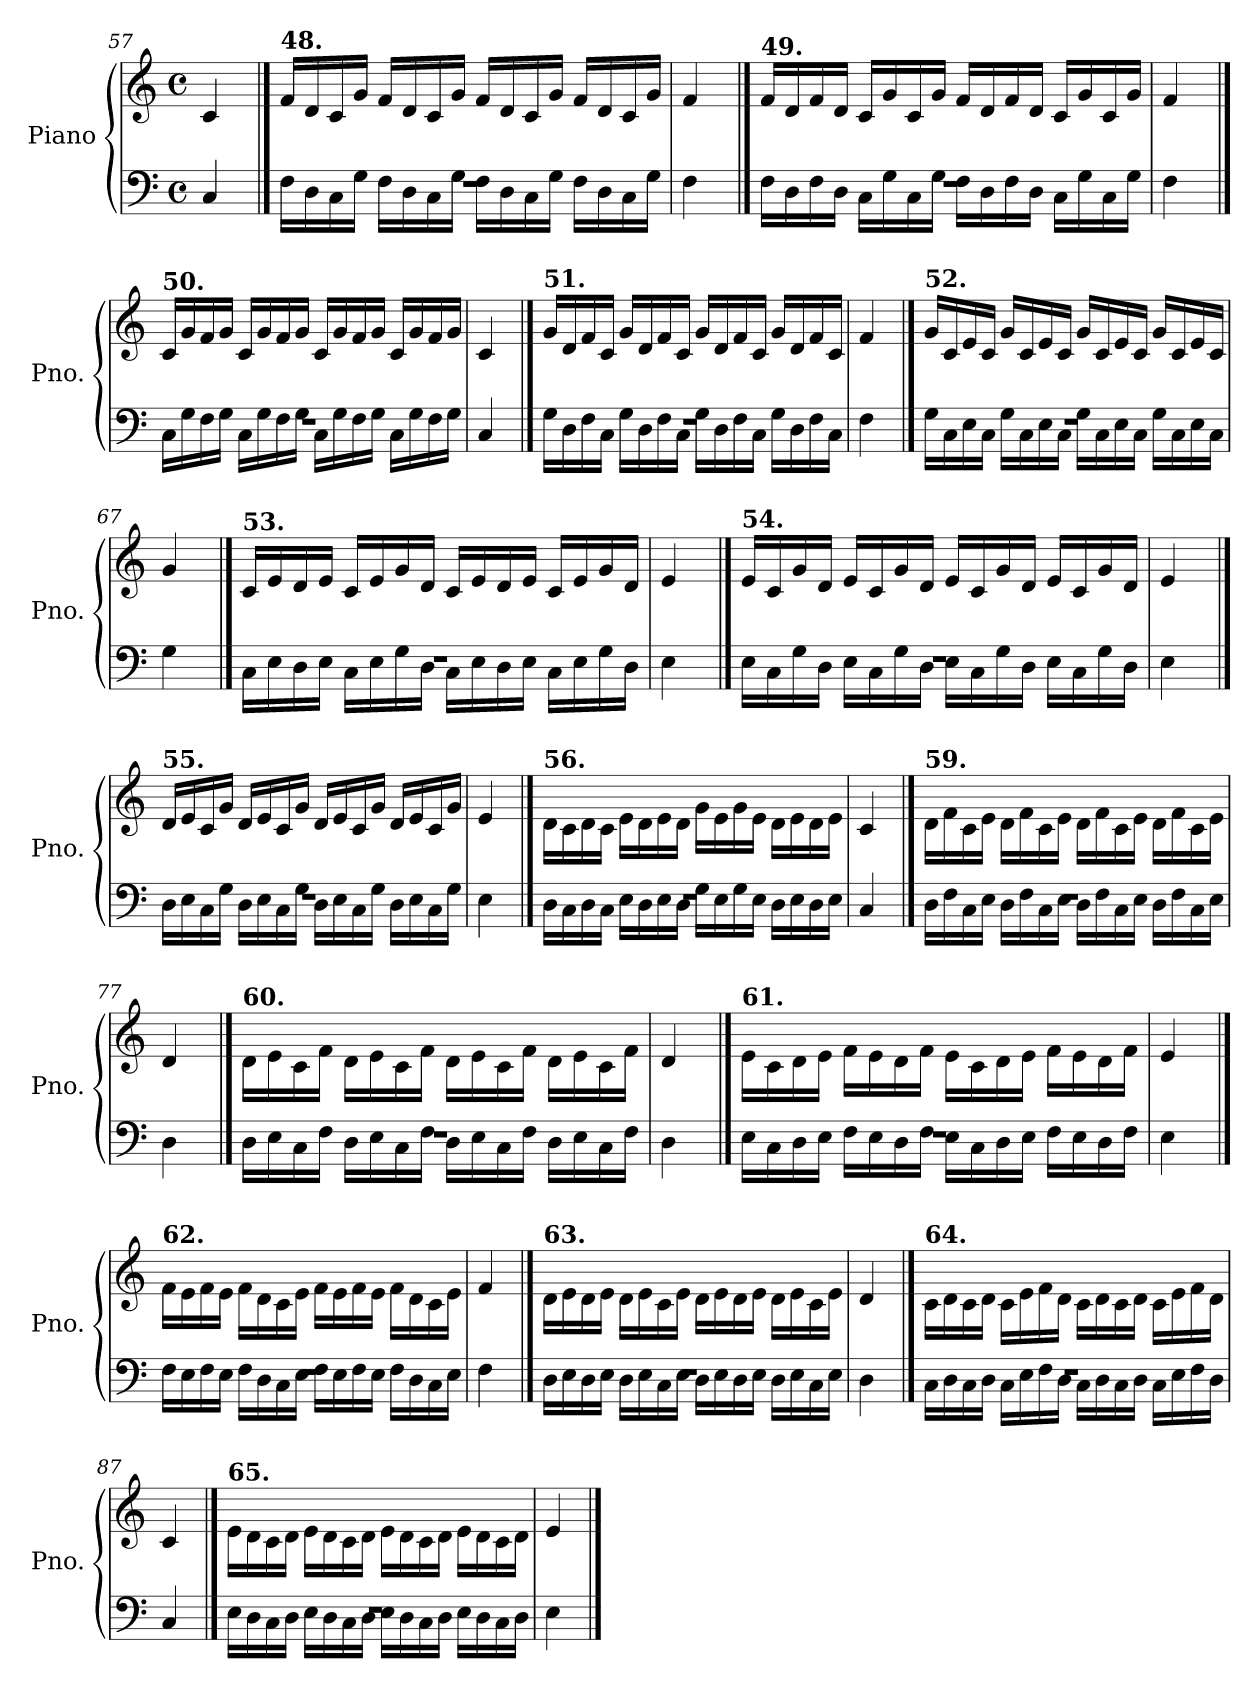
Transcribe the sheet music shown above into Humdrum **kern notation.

**kern	**kern
*part1	*part1
*staff2	*staff1
*I"Piano	*
*I'Pno.	*
*clefF4	*clefG2
*k[]	*k[]
*M4/4	*M4/4
*met(c)	*met(c)
=57	=57
4C</	4c/
!!LO:LB:g=z
==58	==58
*^	*
*	*^	*
!	!	!	!LO:TX:a:B:t=48.
1r	16F<\LL	1r	16f/LL
.	16D<\	.	16d/
.	16C<\	.	16c/
.	16G<\JJ	.	16g/JJ
.	16F<\LL	.	16f/LL
.	16D<\	.	16d/
.	16C<\	.	16c/
.	16G<\JJ	.	16g/JJ
.	16F<\LL	.	16f/LL
.	16D<\	.	16d/
.	16C<\	.	16c/
.	16G<\JJ	.	16g/JJ
.	16F<\LL	.	16f/LL
.	16D<\	.	16d/
.	16C<\	.	16c/
.	16G<\JJ	.	16g/JJ
*v	*v	*v	*
=59	=59
4F<\	4f/
==60	==60
*^	*
*	*^	*
!	!	!	!LO:TX:a:B:t=49.
1r	16F<\LL	1r	16f/LL
.	16D<\	.	16d/
.	16F<\	.	16f/
.	16D<\JJ	.	16d/JJ
.	16C<\LL	.	16c/LL
.	16G<\	.	16g/
.	16C<\	.	16c/
.	16G<\JJ	.	16g/JJ
.	16F<\LL	.	16f/LL
.	16D<\	.	16d/
.	16F<\	.	16f/
.	16D<\JJ	.	16d/JJ
.	16C<\LL	.	16c/LL
.	16G<\	.	16g/
.	16C<\	.	16c/
.	16G<\JJ	.	16g/JJ
*v	*v	*v	*
=61	=61
4F<\	4f/
==62	==62
*^	*
*	*^	*
!	!	!	!LO:TX:a:B:t=50.
1r	16C<\LL	1r	16c/LL
.	16G<\	.	16g/
.	16F<\	.	16f/
.	16G<\JJ	.	16g/JJ
.	16C<\LL	.	16c/LL
.	16G<\	.	16g/
.	16F<\	.	16f/
.	16G<\JJ	.	16g/JJ
.	16C<\LL	.	16c/LL
.	16G<\	.	16g/
.	16F<\	.	16f/
.	16G<\JJ	.	16g/JJ
.	16C<\LL	.	16c/LL
.	16G<\	.	16g/
.	16F<\	.	16f/
.	16G<\JJ	.	16g/JJ
*v	*v	*v	*
=63	=63
4C</	4c/
!!LO:LB:g=z
==64	==64
*^	*
*	*^	*
!	!	!	!LO:TX:a:B:t=51.
1r	16G<\LL	1r	16g/LL
.	16D<\	.	16d/
.	16F<\	.	16f/
.	16C<\JJ	.	16c/JJ
.	16G<\LL	.	16g/LL
.	16D<\	.	16d/
.	16F<\	.	16f/
.	16C<\JJ	.	16c/JJ
.	16G<\LL	.	16g/LL
.	16D<\	.	16d/
.	16F<\	.	16f/
.	16C<\JJ	.	16c/JJ
.	16G<\LL	.	16g/LL
.	16D<\	.	16d/
.	16F<\	.	16f/
.	16C<\JJ	.	16c/JJ
*v	*v	*v	*
=65	=65
4F<\	4f/
==66	==66
*^	*
*	*^	*
!	!	!	!LO:TX:a:B:t=52.
1r	16G<\LL	1r	16g/LL
.	16C<\	.	16c/
.	16E<\	.	16e/
.	16C<\JJ	.	16c/JJ
.	16G<\LL	.	16g/LL
.	16C<\	.	16c/
.	16E<\	.	16e/
.	16C<\JJ	.	16c/JJ
.	16G<\LL	.	16g/LL
.	16C<\	.	16c/
.	16E<\	.	16e/
.	16C<\JJ	.	16c/JJ
.	16G<\LL	.	16g/LL
.	16C<\	.	16c/
.	16E<\	.	16e/
.	16C<\JJ	.	16c/JJ
*v	*v	*v	*
=67	=67
4G<\	4g/
==68	==68
*^	*
*	*^	*
!	!	!	!LO:TX:a:B:t=53.
1r	16C<\LL	1r	16c/LL
.	16E<\	.	16e/
.	16D<\	.	16d/
.	16E<\JJ	.	16e/JJ
.	16C<\LL	.	16c/LL
.	16E<\	.	16e/
.	16G<\	.	16g/
.	16D<\JJ	.	16d/JJ
.	16C<\LL	.	16c/LL
.	16E<\	.	16e/
.	16D<\	.	16d/
.	16E<\JJ	.	16e/JJ
.	16C<\LL	.	16c/LL
.	16E<\	.	16e/
.	16G<\	.	16g/
.	16D<\JJ	.	16d/JJ
*v	*v	*v	*
=69	=69
4E<\	4e/
!!LO:LB:g=z
==70	==70
*^	*
*	*^	*
!	!	!	!LO:TX:a:B:t=54.
1r	16E<\LL	1r	16e/LL
.	16C<\	.	16c/
.	16G<\	.	16g/
.	16D<\JJ	.	16d/JJ
.	16E<\LL	.	16e/LL
.	16C<\	.	16c/
.	16G<\	.	16g/
.	16D<\JJ	.	16d/JJ
.	16E<\LL	.	16e/LL
.	16C<\	.	16c/
.	16G<\	.	16g/
.	16D<\JJ	.	16d/JJ
.	16E<\LL	.	16e/LL
.	16C<\	.	16c/
.	16G<\	.	16g/
.	16D<\JJ	.	16d/JJ
*v	*v	*v	*
=71	=71
4E<\	4e/
==72	==72
*^	*
*	*^	*
!	!	!	!LO:TX:a:B:t=55.
1r	16D<\LL	1r	16d/LL
.	16E<\	.	16e/
.	16C<\	.	16c/
.	16G<\JJ	.	16g/JJ
.	16D<\LL	.	16d/LL
.	16E<\	.	16e/
.	16C<\	.	16c/
.	16G<\JJ	.	16g/JJ
.	16D<\LL	.	16d/LL
.	16E<\	.	16e/
.	16C<\	.	16c/
.	16G<\JJ	.	16g/JJ
.	16D<\LL	.	16d/LL
.	16E<\	.	16e/
.	16C<\	.	16c/
.	16G<\JJ	.	16g/JJ
*v	*v	*v	*
=73	=73
4E<\	4e/
==74	==74
*^	*
*	*^	*
!	!	!	!LO:TX:a:B:t=56.
1r	16D<\LL	1r	16d\LL
.	16C<\	.	16c\
.	16D<\	.	16d\
.	16C<\JJ	.	16c\JJ
.	16E<\LL	.	16e\LL
.	16D<\	.	16d\
.	16E<\	.	16e\
.	16D<\JJ	.	16d\JJ
.	16G<\LL	.	16g\LL
.	16E<\	.	16e\
.	16G<\	.	16g\
.	16E<\JJ	.	16e\JJ
.	16D<\LL	.	16d\LL
.	16E<\	.	16e\
.	16D<\	.	16d\
.	16E<\JJ	.	16e\JJ
*v	*v	*v	*
=75	=75
4C</	4c/
!!LO:PB:g=z
==76	==76
*^	*
*	*^	*
!	!	!	!LO:TX:a:B:t=59.
1r	16D<\LL	1r	16d\LL
.	16F<\	.	16f\
.	16C<\	.	16c\
.	16E<\JJ	.	16e\JJ
.	16D<\LL	.	16d\LL
.	16F<\	.	16f\
.	16C<\	.	16c\
.	16E<\JJ	.	16e\JJ
.	16D<\LL	.	16d\LL
.	16F<\	.	16f\
.	16C<\	.	16c\
.	16E<\JJ	.	16e\JJ
.	16D<\LL	.	16d\LL
.	16F<\	.	16f\
.	16C<\	.	16c\
.	16E<\JJ	.	16e\JJ
*v	*v	*v	*
=77	=77
4D<\	4d/
!!LO:LB:g=z
==78	==78
*^	*
*	*^	*
!	!	!	!LO:TX:a:B:t=60.
1r	16D<\LL	1r	16d\LL
.	16E<\	.	16e\
.	16C<\	.	16c\
.	16F<\JJ	.	16f\JJ
.	16D<\LL	.	16d\LL
.	16E<\	.	16e\
.	16C<\	.	16c\
.	16F<\JJ	.	16f\JJ
.	16D<\LL	.	16d\LL
.	16E<\	.	16e\
.	16C<\	.	16c\
.	16F<\JJ	.	16f\JJ
.	16D<\LL	.	16d\LL
.	16E<\	.	16e\
.	16C<\	.	16c\
.	16F<\JJ	.	16f\JJ
*v	*v	*v	*
=79	=79
4D<\	4d/
==80	==80
*^	*
*	*^	*
!	!	!	!LO:TX:a:B:t=61.
1r	16E<\LL	1r	16e\LL
.	16C<\	.	16c\
.	16D<\	.	16d\
.	16E<\JJ	.	16e\JJ
.	16F<\LL	.	16f\LL
.	16E<\	.	16e\
.	16D<\	.	16d\
.	16F<\JJ	.	16f\JJ
.	16E<\LL	.	16e\LL
.	16C<\	.	16c\
.	16D<\	.	16d\
.	16E<\JJ	.	16e\JJ
.	16F<\LL	.	16f\LL
.	16E<\	.	16e\
.	16D<\	.	16d\
.	16F<\JJ	.	16f\JJ
*v	*v	*v	*
=81	=81
4E<\	4e/
==82	==82
*^	*
*	*^	*
!	!	!	!LO:TX:a:B:t=62.
1r	16F<\LL	1r	16f\LL
.	16E<\	.	16e\
.	16F<\	.	16f\
.	16E<\JJ	.	16e\JJ
.	16F<\LL	.	16f\LL
.	16D<\	.	16d\
.	16C<\	.	16c\
.	16E<\JJ	.	16e\JJ
.	16F<\LL	.	16f\LL
.	16E<\	.	16e\
.	16F<\	.	16f\
.	16E<\JJ	.	16e\JJ
.	16F<\LL	.	16f\LL
.	16D<\	.	16d\
.	16C<\	.	16c\
.	16E<\JJ	.	16e\JJ
*v	*v	*v	*
=83	=83
4F<\	4f/
!!LO:LB:g=z
==84	==84
*^	*
*	*^	*
!	!	!	!LO:TX:a:B:t=63.
1r	16D<\LL	1r	16d\LL
.	16E<\	.	16e\
.	16D<\	.	16d\
.	16E<\JJ	.	16e\JJ
.	16D<\LL	.	16d\LL
.	16E<\	.	16e\
.	16C<\	.	16c\
.	16E<\JJ	.	16e\JJ
.	16D<\LL	.	16d\LL
.	16E<\	.	16e\
.	16D<\	.	16d\
.	16E<\JJ	.	16e\JJ
.	16D<\LL	.	16d\LL
.	16E<\	.	16e\
.	16C<\	.	16c\
.	16E<\JJ	.	16e\JJ
*v	*v	*v	*
=85	=85
4D<\	4d/
==86	==86
*^	*
*	*^	*
!	!	!	!LO:TX:a:B:t=64.
1r	16C<\LL	1r	16c\LL
.	16D<\	.	16d\
.	16C<\	.	16c\
.	16D<\JJ	.	16d\JJ
.	16C<\LL	.	16c\LL
.	16E<\	.	16e\
.	16F<\	.	16f\
.	16D<\JJ	.	16d\JJ
.	16C<\LL	.	16c\LL
.	16D<\	.	16d\
.	16C<\	.	16c\
.	16D<\JJ	.	16d\JJ
.	16C<\LL	.	16c\LL
.	16E<\	.	16e\
.	16F<\	.	16f\
.	16D<\JJ	.	16d\JJ
*v	*v	*v	*
=87	=87
4C</	4c/
==88	==88
*^	*
*	*^	*
!	!	!	!LO:TX:a:B:t=65.
1r	16E<\LL	1r	16e\LL
.	16D<\	.	16d\
.	16C<\	.	16c\
.	16D<\JJ	.	16d\JJ
.	16E<\LL	.	16e\LL
.	16D<\	.	16d\
.	16C<\	.	16c\
.	16D<\JJ	.	16d\JJ
.	16E<\LL	.	16e\LL
.	16D<\	.	16d\
.	16C<\	.	16c\
.	16D<\JJ	.	16d\JJ
.	16E<\LL	.	16e\LL
.	16D<\	.	16d\
.	16C<\	.	16c\
.	16D<\JJ	.	16d\JJ
*v	*v	*v	*
=89	=89
4E<\	4e/
==	==
*-	*-
